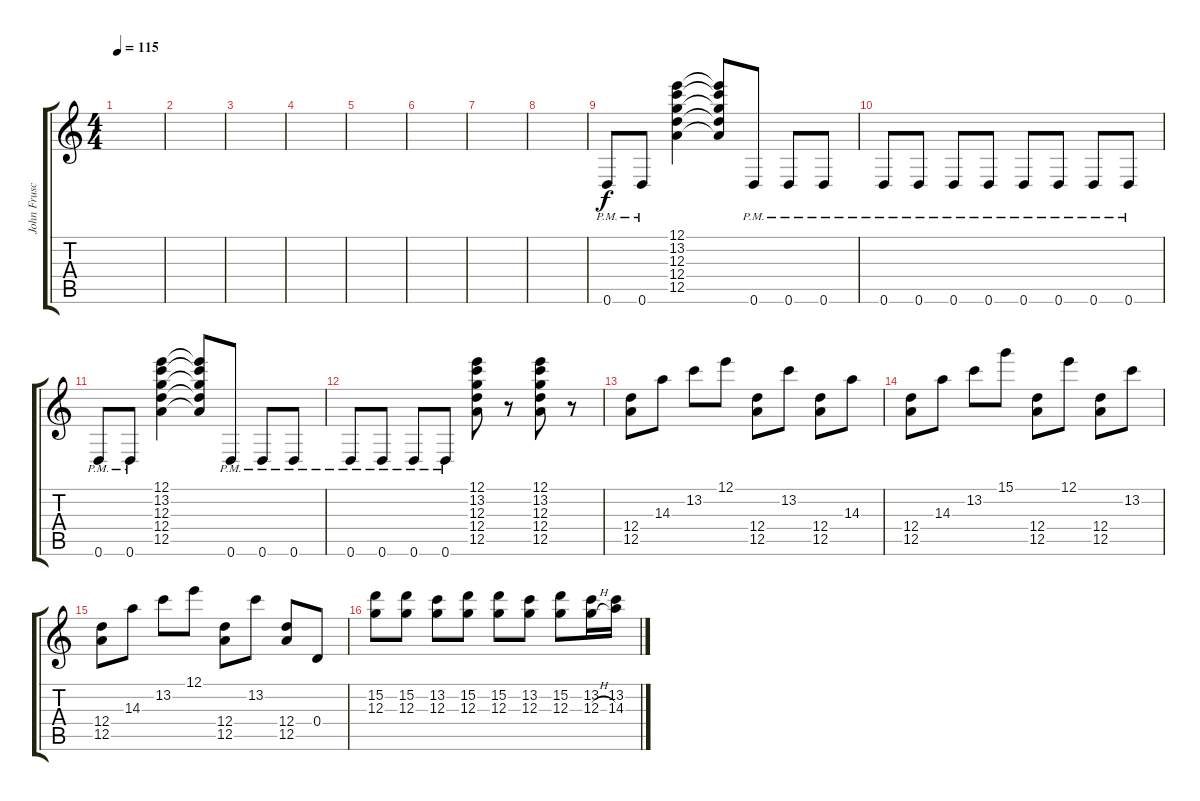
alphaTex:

\track ("John Frusciante I" "John Frusc") {instrument electricguitarjazz}
\staff {score tabs}
\tuning (E4 B3 G3 D3 A2 D2) {hide}
\ts (4 4)
\tempo 115
\clef g2
\ks c
|
|
|
|
|
|
|
|
0.6{pm}.8 0.6{pm}.8 (12.1 13.2 12.3 12.4 12.5).4 (12.1{t} 13.2{t} 12.3{t} 12.4{t} 12.5{t}).8 0.6{pm}.8 0.6{pm}.8 0.6{pm}.8 |
0.6{pm}.8 0.6{pm}.8 0.6{pm}.8 0.6{pm}.8 0.6{pm}.8 0.6{pm}.8 0.6{pm}.8 0.6{pm}.8 |
0.6{pm}.8 0.6{pm}.8 (12.1 13.2 12.3 12.4 12.5).4 (12.1{t} 13.2{t} 12.3{t} 12.4{t} 12.5{t}).8 0.6{pm}.8 0.6{pm}.8 0.6{pm}.8 |
0.6{pm}.8 0.6{pm}.8 0.6{pm}.8 0.6{pm}.8 (12.1 13.2 12.3 12.4 12.5).8 r.8 (12.1 13.2 12.3 12.4 12.5).8 r.8 |
(12.4 12.5).8 14.3.8 13.2.8 12.1.8 (12.4 12.5).8 13.2.8 (12.4 12.5).8 14.3.8 |
(12.4 12.5).8 14.3.8 13.2.8 15.1.8 (12.4 12.5).8 12.1.8 (12.4 12.5).8 13.2.8 |
(12.4 12.5).8 14.3.8 13.2.8 12.1.8 (12.4 12.5).8 13.2.8 (12.4 12.5).8 0.4.8 |
(15.2 12.3).8 (15.2 12.3).8 (13.2 12.3).8 (15.2 12.3).8 (15.2 12.3).8 (13.2 12.3).8 (15.2 12.3).8 (13.2 12.3{h}).16 (13.2 14.3).16
